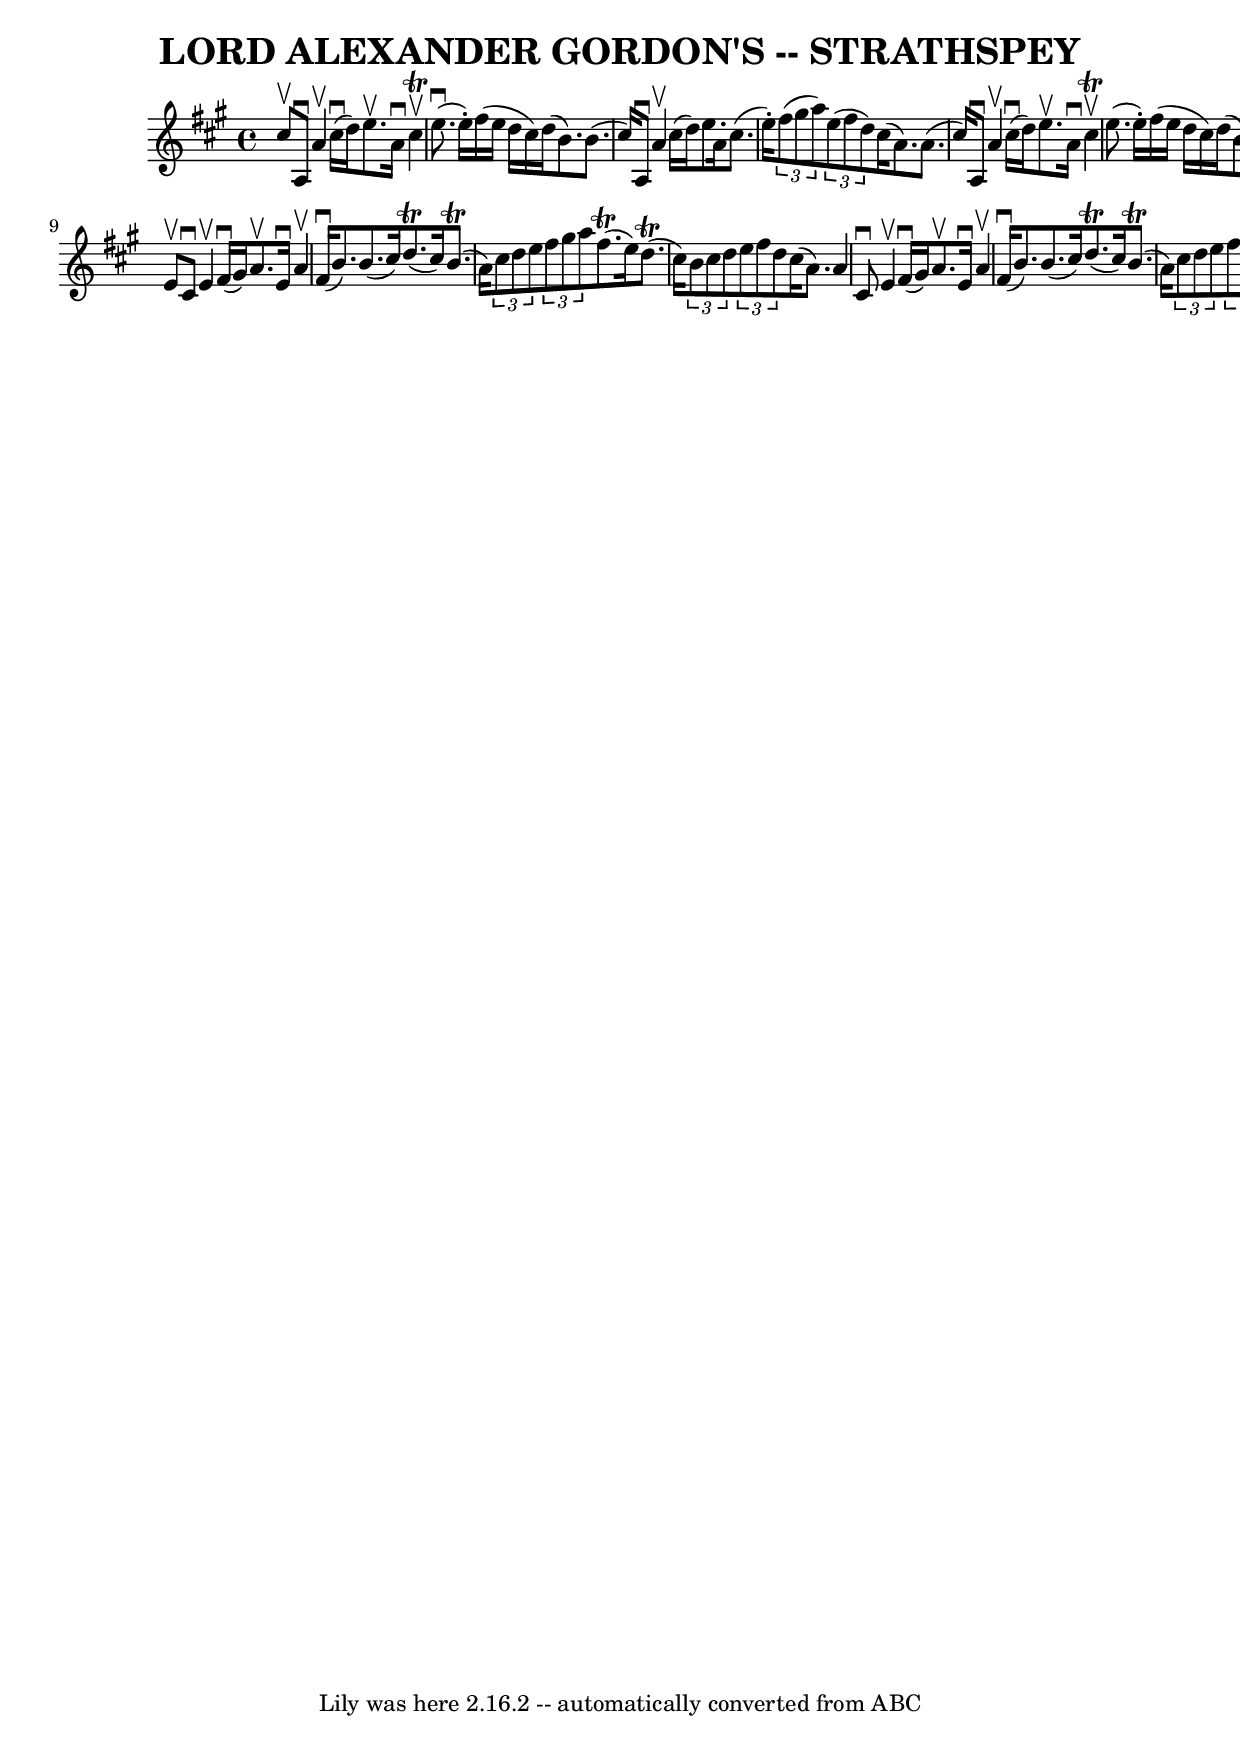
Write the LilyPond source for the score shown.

\version "2.16.2"
\include "Mammoth.ily"
\header {
  %% book = "Ryan's Mammoth Collection of Fiddle Tunes"
  crossRefNumber = "1"
  footnotes = ""
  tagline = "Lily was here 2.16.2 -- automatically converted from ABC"
  title = "LORD ALEXANDER GORDON'S -- STRATHSPEY"

}
voicedefault =  {


  \override Staff.TimeSignature #'style = #'C
  \time 4/4 
  \key a \major
  cis''8^\upbow       |
  a8^\downbow a'4^\upbow cis''16 (^\downbow d''16) e''8.^\upbow a'16^\downbow   
  cis''4^\upbow^\trill   |
  e''8. (^\downbow e''16-.) fis''16 (
  e''16 d''16 cis''16) d''16 (b'8.) b'8. (cis''16)     
  |
  a8^\downbow a'4^\upbow cis''16 (d''16) e''8. a'16 
  cis''8. (e''16-.)   |
  \times 2/3 { fis''8 (gis''8    
	       a''8) 
	     }   \times 2/3 { e''8 (fis''8 d''8) 
			    } cis''16 (a'8.-) a'8. (cis''16)   |
  |
  a8^\downbow a'4^\upbow  
  cis''16 (^\downbow d''16) e''8.^\upbow a'16^\downbow cis''4^\upbow^\trill   |
  e''8. (e''16-.) fis''16 (e''16 d''16  
  cis''16) d''16 (b'8.) b'8. (cis''16)       |
  a8^\downbow a'4 cis''16 (d''16) e''8. a'16 cis''8. (e''16-.)   |
  \times 2/3 { fis''8 (gis''8 a''8) 
	     }   
  \times 2/3 { e''8 (fis''8 d''8) 
	     } cis''16 (a'8.) a'8    
  \bar "|." e'8^\upbow       |
  cis'8^\downbow e'4^\upbow     
  fis'16 (^\downbow gis'16) a'8.^\upbow e'16^\downbow a'4^\upbow   
  |
  fis'16 (^\downbow b'8.) b'8. (cis''16) d''8. 
  (^\trill cis''16) b'8. (^\trill a'16)       |
  
  \times 2/3 { cis''8 d''8 e''8  
	     }   \times 2/3 { fis''8 gis''8    
			      a''8  
			    } fis''8. (^\trill e''16) d''8. (^\trill cis''16)   
  |
  \times 2/3 { b'8 cis''8 d''8  
	     }   \times 2/3 { e''8    
			      fis''8 d''8  
			    } cis''16 (a'8.) a'4    |
  |
  cis'8^\downbow e'4^\upbow fis'16 (^\downbow gis'16) a'8.^\upbow   
  e'16^\downbow a'4^\upbow   |
  fis'16 (^\downbow b'8.) b'8. 
  (cis''16) d''8. (^\trill cis''16) b'8. (^\trill a'16)   
  |
  \times 2/3 { cis''8 d''8 e''8  
	     }   \times 2/3 { fis''8 
			      gis''8 a''8  
			    }   \times 2/3 { e''8 fis''8 d''8  
					   }   \times 2/3 {  
					     cis''8 b'8 a'8  
					   }   |
  \times 2/3 { b'8 cis''8 d''8  
	     }   
  \times 2/3 { e''8 fis''8 d''8  
	     } cis''16 (a'8.) a'8    
  \bar "|."   

}

\score{
  <<

    \context Staff="default"
    {
      \voicedefault 
      
    }

  >>
  \layout {
    
  }
  \midi {
  }

}
